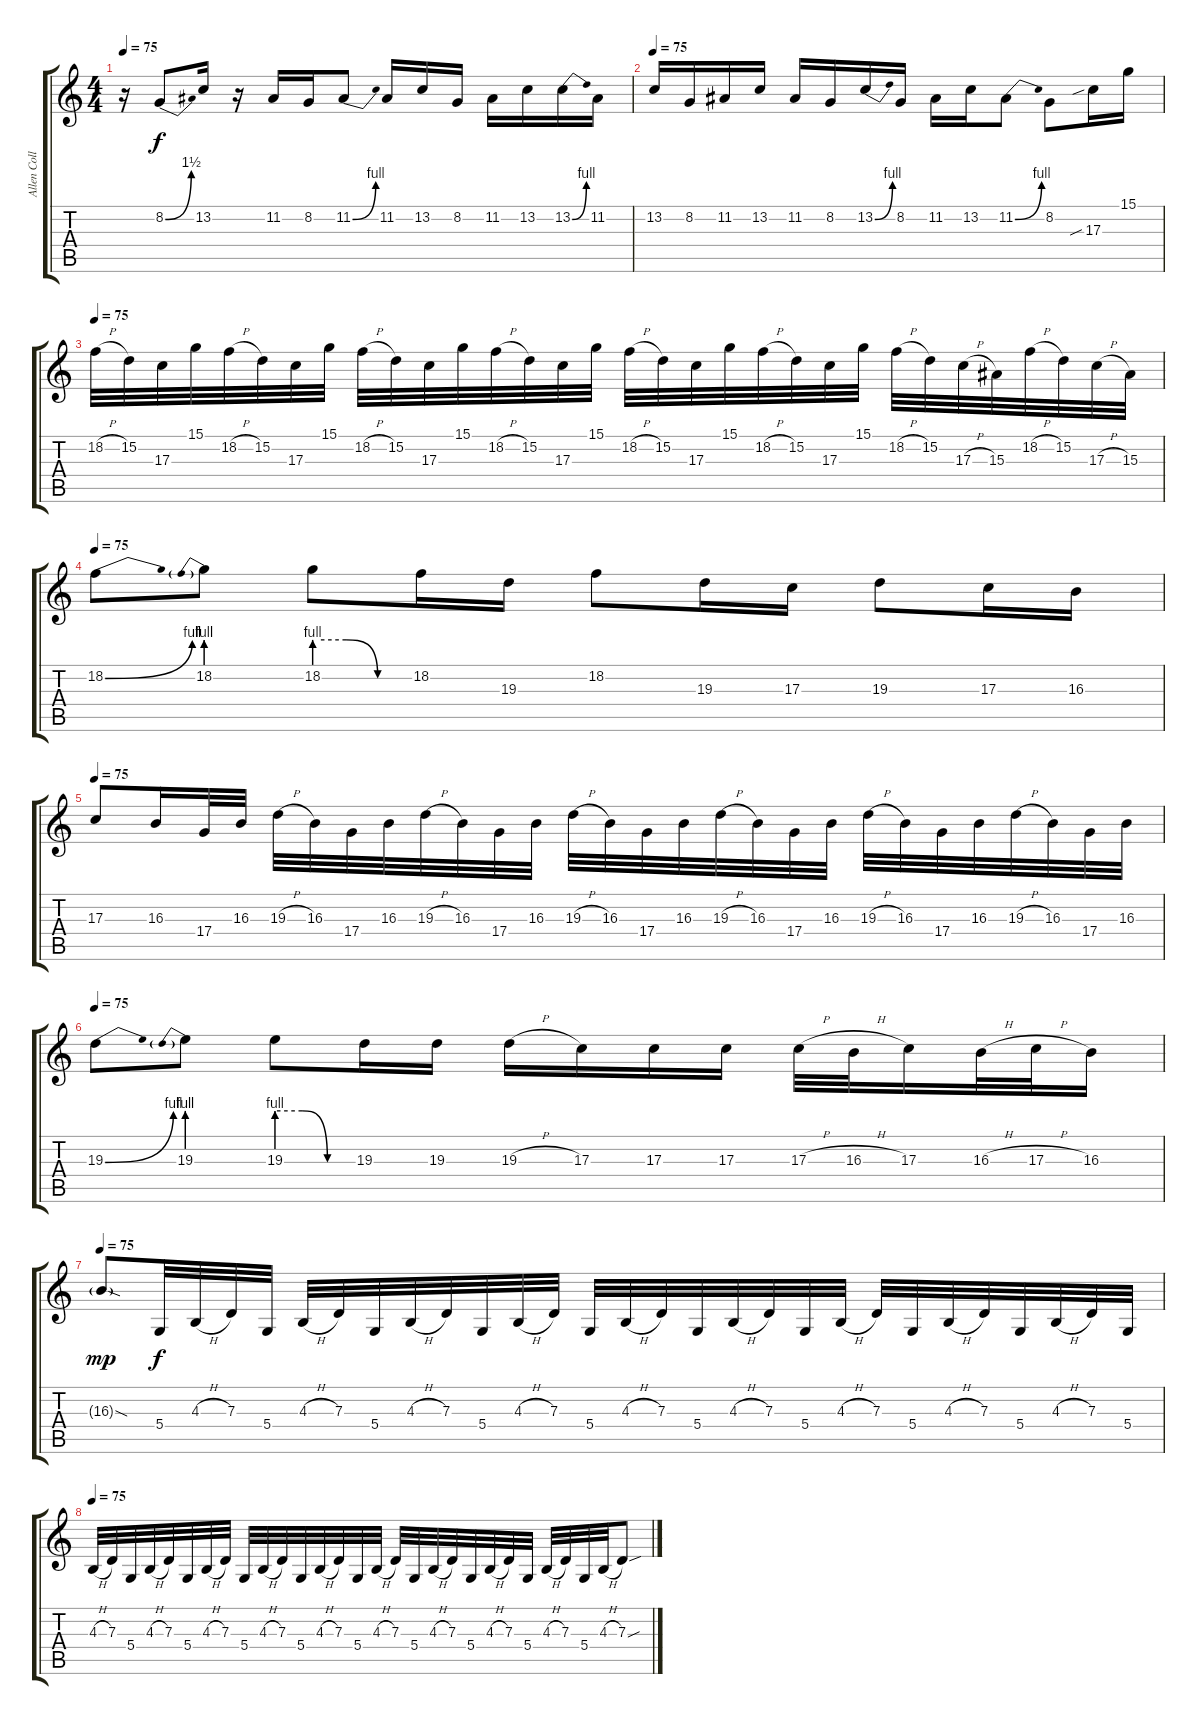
\track ("Allen Collins (overdubs solo)" "Allen Coll") {instrument lead5charang}
\staff {score tabs}
\tuning (E4 B3 G3 D3 A2 E2) {hide}
\ts (4 4)
\tempo 75
\clef g2
\ks c
r.16{dy f} 8.2{be (bend 0 0 60 6)}.8 13.2.16 r.16 11.2.16 8.2.16 11.2{be (bend 0 0 60 4)}.8 11.2.16 13.2.16 8.2.16 11.2.16 13.2.16 13.2{be (bend 0 0 60 4)}.16 11.2.16 |
\tempo 75
13.2.16 8.2.16 11.2.16 13.2.16 11.2.16 8.2.16 13.2{be (bend 0 0 60 4)}.16 8.2.16 11.2.16 13.2.16 11.2{be (bend 0 0 60 4)}.8 8.2.8 17.3{sib}.16 15.1.16 |
\tempo 75
18.2{h}.32 15.2.32 17.3.32 15.1.32 18.2{h}.32 15.2.32 17.3.32 15.1.32 18.2{h}.32 15.2.32 17.3.32 15.1.32 18.2{h}.32 15.2.32 17.3.32 15.1.32 18.2{h}.32 15.2.32 17.3.32 15.1.32 18.2{h}.32 15.2.32 17.3.32 15.1.32 18.2{h}.32 15.2.32 17.3{h}.32 15.3.32 18.2{h}.32 15.2.32 17.3{h}.32 15.3.32 |
\tempo 75
18.2{be (bend 0 0 60 4)}.8 18.2{be (prebend 0 4 60 4)}.8 18.2{be (custom 0 4 20 4 40 0 60 0)}.8 18.2.16 19.3.16 18.2.8 19.3.16 17.3.16 19.3.8 17.3.16 16.3.16 |
\tempo 75
17.3.8 16.3.16 17.4.32 16.3.32 19.3{h}.32 16.3.32 17.4.32 16.3.32 19.3{h}.32 16.3.32 17.4.32 16.3.32 19.3{h}.32 16.3.32 17.4.32 16.3.32 19.3{h}.32 16.3.32 17.4.32 16.3.32 19.3{h}.32 16.3.32 17.4.32 16.3.32 19.3{h}.32 16.3.32 17.4.32 16.3.32 |
\tempo 75
19.3{be (bend 0 0 60 4)}.8 19.3{be (prebend 0 4 60 4)}.8 19.3{be (custom 0 4 20 4 40 0 60 0)}.8 19.3.16 19.3.16 19.3{h}.16 17.3.16 17.3.16 17.3.16 17.3{h}.32 16.3{h}.32 17.3.16 16.3{h}.32 17.3{h}.32 16.3.16 |
\tempo 75
16.3{sod g}.8{dy mp} 5.4.32{dy f} 4.3{h}.32 7.3.32 5.4.32 4.3{h}.32 7.3.32 5.4.32 4.3{h}.32 7.3.32 5.4.32 4.3{h}.32 7.3.32 5.4.32 4.3{h}.32 7.3.32 5.4.32 4.3{h}.32 7.3.32 5.4.32 4.3{h}.32 7.3.32 5.4.32 4.3{h}.32 7.3.32 5.4.32 4.3{h}.32 7.3.32 5.4.32 |
\tempo 75
4.3{h}.32 7.3.32 5.4.32 4.3{h}.32 7.3.32 5.4.32 4.3{h}.32 7.3.32 5.4.32 4.3{h}.32 7.3.32 5.4.32 4.3{h}.32 7.3.32 5.4.32 4.3{h}.32 7.3.32 5.4.32 4.3{h}.32 7.3.32 5.4.32 4.3{h}.32 7.3.32 5.4.32 4.3{h}.32 7.3.32 5.4.32 4.3{h}.32 7.3{sou}.8
